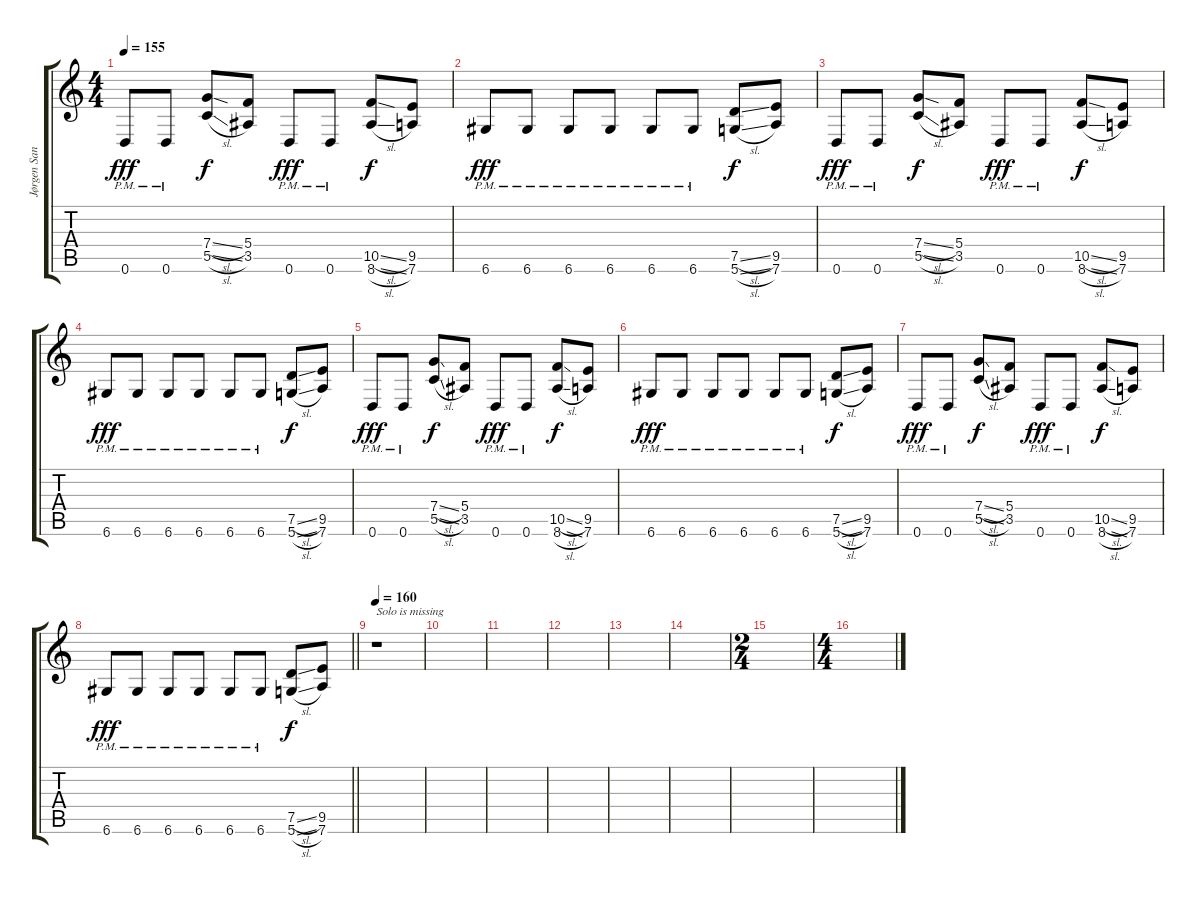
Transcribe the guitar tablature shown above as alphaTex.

\track ("Jørgen Sandau" "Jørgen San") {instrument distortionguitar}
\staff {score tabs}
\tuning (D4 A3 F3 C3 G2 D2) {hide}
\ts (4 4)
\tempo 155
\clef g2
\ks c
0.6{pm}.8{dy fff} 0.6{pm}.8 (7.4{sl} 5.5{sl}).8{dy f} (5.4 3.5).8 0.6{pm}.8{dy fff} 0.6{pm}.8 (10.5{sl} 8.6{sl}).8{dy f} (9.5 7.6).8 |
6.6{pm}.8{dy fff} 6.6{pm}.8 6.6{pm}.8 6.6{pm}.8 6.6{pm}.8 6.6{pm}.8 (7.5{sl} 5.6{sl}).8{dy f} (9.5 7.6).8 |
0.6{pm}.8{dy fff} 0.6{pm}.8 (7.4{sl} 5.5{sl}).8{dy f} (5.4 3.5).8 0.6{pm}.8{dy fff} 0.6{pm}.8 (10.5{sl} 8.6{sl}).8{dy f} (9.5 7.6).8 |
6.6{pm}.8{dy fff} 6.6{pm}.8 6.6{pm}.8 6.6{pm}.8 6.6{pm}.8 6.6{pm}.8 (7.5{sl} 5.6{sl}).8{dy f} (9.5 7.6).8 |
0.6{pm}.8{dy fff} 0.6{pm}.8 (7.4{sl} 5.5{sl}).8{dy f} (5.4 3.5).8 0.6{pm}.8{dy fff} 0.6{pm}.8 (10.5{sl} 8.6{sl}).8{dy f} (9.5 7.6).8 |
6.6{pm}.8{dy fff} 6.6{pm}.8 6.6{pm}.8 6.6{pm}.8 6.6{pm}.8 6.6{pm}.8 (7.5{sl} 5.6{sl}).8{dy f} (9.5 7.6).8 |
0.6{pm}.8{dy fff} 0.6{pm}.8 (7.4{sl} 5.5{sl}).8{dy f} (5.4 3.5).8 0.6{pm}.8{dy fff} 0.6{pm}.8 (10.5{sl} 8.6{sl}).8{dy f} (9.5 7.6).8 |
\barLineRight lightlight
6.6{pm}.8{dy fff} 6.6{pm}.8 6.6{pm}.8 6.6{pm}.8 6.6{pm}.8 6.6{pm}.8 (7.5{sl} 5.6{sl}).8{dy f} (9.5 7.6).8 |
\tempo 160
r.1{txt "Solo is missing"} |
|
|
|
|
|
\ts (2 4)
|
\ts (4 4)
